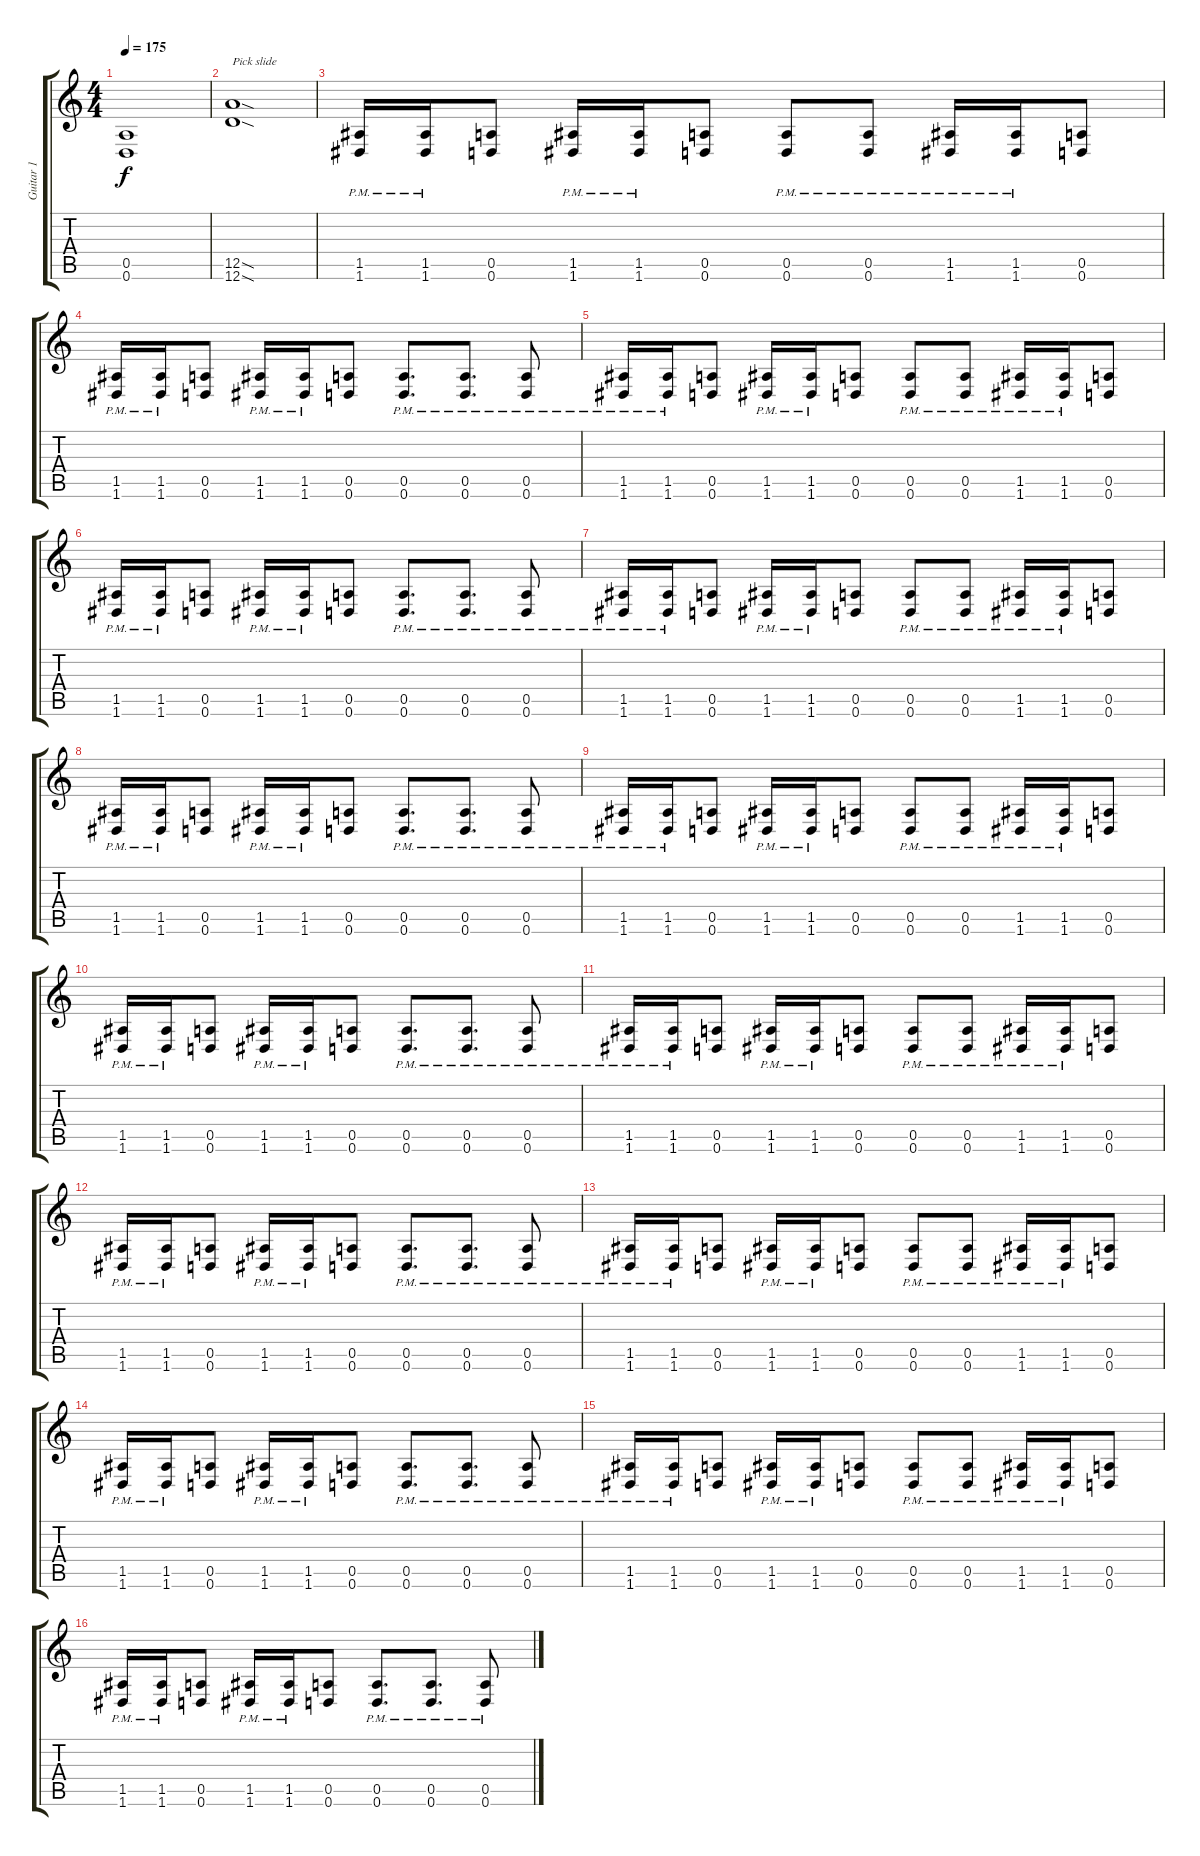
\track ("Guitar 1" "Guitar 1") {instrument distortionguitar}
\staff {score tabs}
\tuning (E4 B3 G3 D3 A2 D2) {hide}
\ts (4 4)
\tempo 175
\clef g2
\ks c
(0.5{t} 0.6{t}).1{dy f} |
(12.5{sod} 12.6{sod}).1{txt "Pick slide"} |
(1.5{pm} 1.6{pm}).16 (1.5{pm} 1.6{pm}).16 (0.5 0.6).8 (1.5{pm} 1.6{pm}).16 (1.5{pm} 1.6{pm}).16 (0.5 0.6).8 (0.5{pm} 0.6{pm}).8 (0.5{pm} 0.6{pm}).8 (1.5{pm} 1.6{pm}).16 (1.5{pm} 1.6{pm}).16 (0.5 0.6).8 |
(1.5{pm} 1.6{pm}).16 (1.5{pm} 1.6{pm}).16 (0.5 0.6).8 (1.5{pm} 1.6{pm}).16 (1.5{pm} 1.6{pm}).16 (0.5 0.6).8 (0.5{pm} 0.6{pm}).8{d} (0.5{pm} 0.6{pm}).8{d} (0.5{pm} 0.6{pm}).8 |
(1.5{pm} 1.6{pm}).16 (1.5{pm} 1.6{pm}).16 (0.5 0.6).8 (1.5{pm} 1.6{pm}).16 (1.5{pm} 1.6{pm}).16 (0.5 0.6).8 (0.5{pm} 0.6{pm}).8 (0.5{pm} 0.6{pm}).8 (1.5{pm} 1.6{pm}).16 (1.5{pm} 1.6{pm}).16 (0.5 0.6).8 |
(1.5{pm} 1.6{pm}).16 (1.5{pm} 1.6{pm}).16 (0.5 0.6).8 (1.5{pm} 1.6{pm}).16 (1.5{pm} 1.6{pm}).16 (0.5 0.6).8 (0.5{pm} 0.6{pm}).8{d} (0.5{pm} 0.6{pm}).8{d} (0.5{pm} 0.6{pm}).8 |
(1.5{pm} 1.6{pm}).16 (1.5{pm} 1.6{pm}).16 (0.5 0.6).8 (1.5{pm} 1.6{pm}).16 (1.5{pm} 1.6{pm}).16 (0.5 0.6).8 (0.5{pm} 0.6{pm}).8 (0.5{pm} 0.6{pm}).8 (1.5{pm} 1.6{pm}).16 (1.5{pm} 1.6{pm}).16 (0.5 0.6).8 |
(1.5{pm} 1.6{pm}).16 (1.5{pm} 1.6{pm}).16 (0.5 0.6).8 (1.5{pm} 1.6{pm}).16 (1.5{pm} 1.6{pm}).16 (0.5 0.6).8 (0.5{pm} 0.6{pm}).8{d} (0.5{pm} 0.6{pm}).8{d} (0.5{pm} 0.6{pm}).8 |
(1.5{pm} 1.6{pm}).16 (1.5{pm} 1.6{pm}).16 (0.5 0.6).8 (1.5{pm} 1.6{pm}).16 (1.5{pm} 1.6{pm}).16 (0.5 0.6).8 (0.5{pm} 0.6{pm}).8 (0.5{pm} 0.6{pm}).8 (1.5{pm} 1.6{pm}).16 (1.5{pm} 1.6{pm}).16 (0.5 0.6).8 |
(1.5{pm} 1.6{pm}).16 (1.5{pm} 1.6{pm}).16 (0.5 0.6).8 (1.5{pm} 1.6{pm}).16 (1.5{pm} 1.6{pm}).16 (0.5 0.6).8 (0.5{pm} 0.6{pm}).8{d} (0.5{pm} 0.6{pm}).8{d} (0.5{pm} 0.6{pm}).8 |
(1.5{pm} 1.6{pm}).16 (1.5{pm} 1.6{pm}).16 (0.5 0.6).8 (1.5{pm} 1.6{pm}).16 (1.5{pm} 1.6{pm}).16 (0.5 0.6).8 (0.5{pm} 0.6{pm}).8 (0.5{pm} 0.6{pm}).8 (1.5{pm} 1.6{pm}).16 (1.5{pm} 1.6{pm}).16 (0.5 0.6).8 |
(1.5{pm} 1.6{pm}).16 (1.5{pm} 1.6{pm}).16 (0.5 0.6).8 (1.5{pm} 1.6{pm}).16 (1.5{pm} 1.6{pm}).16 (0.5 0.6).8 (0.5{pm} 0.6{pm}).8{d} (0.5{pm} 0.6{pm}).8{d} (0.5{pm} 0.6{pm}).8 |
(1.5{pm} 1.6{pm}).16 (1.5{pm} 1.6{pm}).16 (0.5 0.6).8 (1.5{pm} 1.6{pm}).16 (1.5{pm} 1.6{pm}).16 (0.5 0.6).8 (0.5{pm} 0.6{pm}).8 (0.5{pm} 0.6{pm}).8 (1.5{pm} 1.6{pm}).16 (1.5{pm} 1.6{pm}).16 (0.5 0.6).8 |
(1.5{pm} 1.6{pm}).16 (1.5{pm} 1.6{pm}).16 (0.5 0.6).8 (1.5{pm} 1.6{pm}).16 (1.5{pm} 1.6{pm}).16 (0.5 0.6).8 (0.5{pm} 0.6{pm}).8{d} (0.5{pm} 0.6{pm}).8{d} (0.5{pm} 0.6{pm}).8 |
(1.5{pm} 1.6{pm}).16 (1.5{pm} 1.6{pm}).16 (0.5 0.6).8 (1.5{pm} 1.6{pm}).16 (1.5{pm} 1.6{pm}).16 (0.5 0.6).8 (0.5{pm} 0.6{pm}).8 (0.5{pm} 0.6{pm}).8 (1.5{pm} 1.6{pm}).16 (1.5{pm} 1.6{pm}).16 (0.5 0.6).8 |
(1.5{pm} 1.6{pm}).16 (1.5{pm} 1.6{pm}).16 (0.5 0.6).8 (1.5{pm} 1.6{pm}).16 (1.5{pm} 1.6{pm}).16 (0.5 0.6).8 (0.5{pm} 0.6{pm}).8{d} (0.5{pm} 0.6{pm}).8{d} (0.5{pm} 0.6{pm}).8
